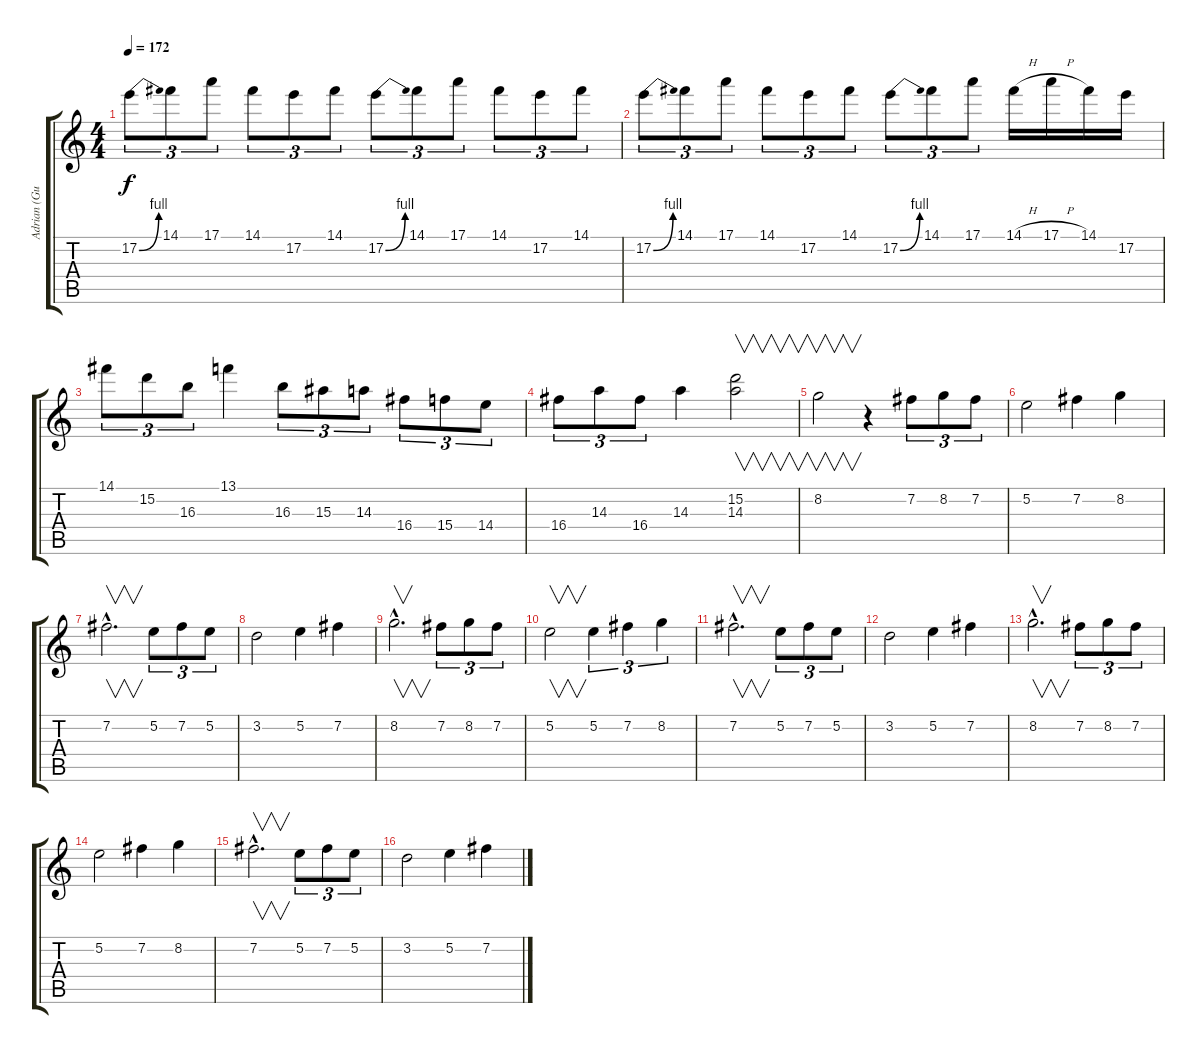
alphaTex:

\track ("Adrian (Guitar)" "Adrian (Gu") {instrument distortionguitar}
\staff {score tabs}
\tuning (E4 B3 G3 D3 A2 E2) {hide}
\ts (4 4)
\tempo 172
\clef g2
\ks c
17.2{be (bend 0 0 60 4)}.8{tu (3 2) dy f} 14.1.8{tu (3 2)} 17.1.8{tu (3 2)} 14.1.8{tu (3 2)} 17.2.8{tu (3 2)} 14.1.8{tu (3 2)} 17.2{be (bend 0 0 60 4)}.8{tu (3 2)} 14.1.8{tu (3 2)} 17.1.8{tu (3 2)} 14.1.8{tu (3 2)} 17.2.8{tu (3 2)} 14.1.8{tu (3 2)} |
17.2{be (bend 0 0 60 4)}.8{tu (3 2)} 14.1.8{tu (3 2)} 17.1.8{tu (3 2)} 14.1.8{tu (3 2)} 17.2.8{tu (3 2)} 14.1.8{tu (3 2)} 17.2{be (bend 0 0 60 4)}.8{tu (3 2)} 14.1.8{tu (3 2)} 17.1.8{tu (3 2)} 14.1{h}.16 17.1{h}.16 14.1.16 17.2.16 |
14.1.8{tu (3 2)} 15.2.8{tu (3 2)} 16.3.8{tu (3 2)} 13.1.4 16.3.8{tu (3 2)} 15.3.8{tu (3 2)} 14.3.8{tu (3 2)} 16.4.8{tu (3 2)} 15.4.8{tu (3 2)} 14.4.8{tu (3 2)} |
16.4.8{tu (3 2)} 14.3.8{tu (3 2)} 16.4.8{tu (3 2)} 14.3.4 (15.2 14.3).2{v} |
8.2.2{v} r.4 7.2.8{tu (3 2)} 8.2.8{tu (3 2)} 7.2.8{tu (3 2)} |
5.2.2 7.2.4 8.2.4 |
7.2{hac}.2{v d} 5.2.8{tu (3 2)} 7.2.8{tu (3 2)} 5.2.8{tu (3 2)} |
3.2.2 5.2.4 7.2.4 |
8.2{hac}.2{v d} 7.2.8{tu (3 2)} 8.2.8{tu (3 2)} 7.2.8{tu (3 2)} |
5.2.2{v} 5.2.4{tu (3 2)} 7.2.4{tu (3 2)} 8.2.4{tu (3 2)} |
7.2{hac}.2{v d} 5.2.8{tu (3 2)} 7.2.8{tu (3 2)} 5.2.8{tu (3 2)} |
3.2.2 5.2.4 7.2.4 |
8.2{hac}.2{v d} 7.2.8{tu (3 2)} 8.2.8{tu (3 2)} 7.2.8{tu (3 2)} |
5.2.2 7.2.4 8.2.4 |
7.2{hac}.2{v d} 5.2.8{tu (3 2)} 7.2.8{tu (3 2)} 5.2.8{tu (3 2)} |
3.2.2 5.2.4 7.2.4
